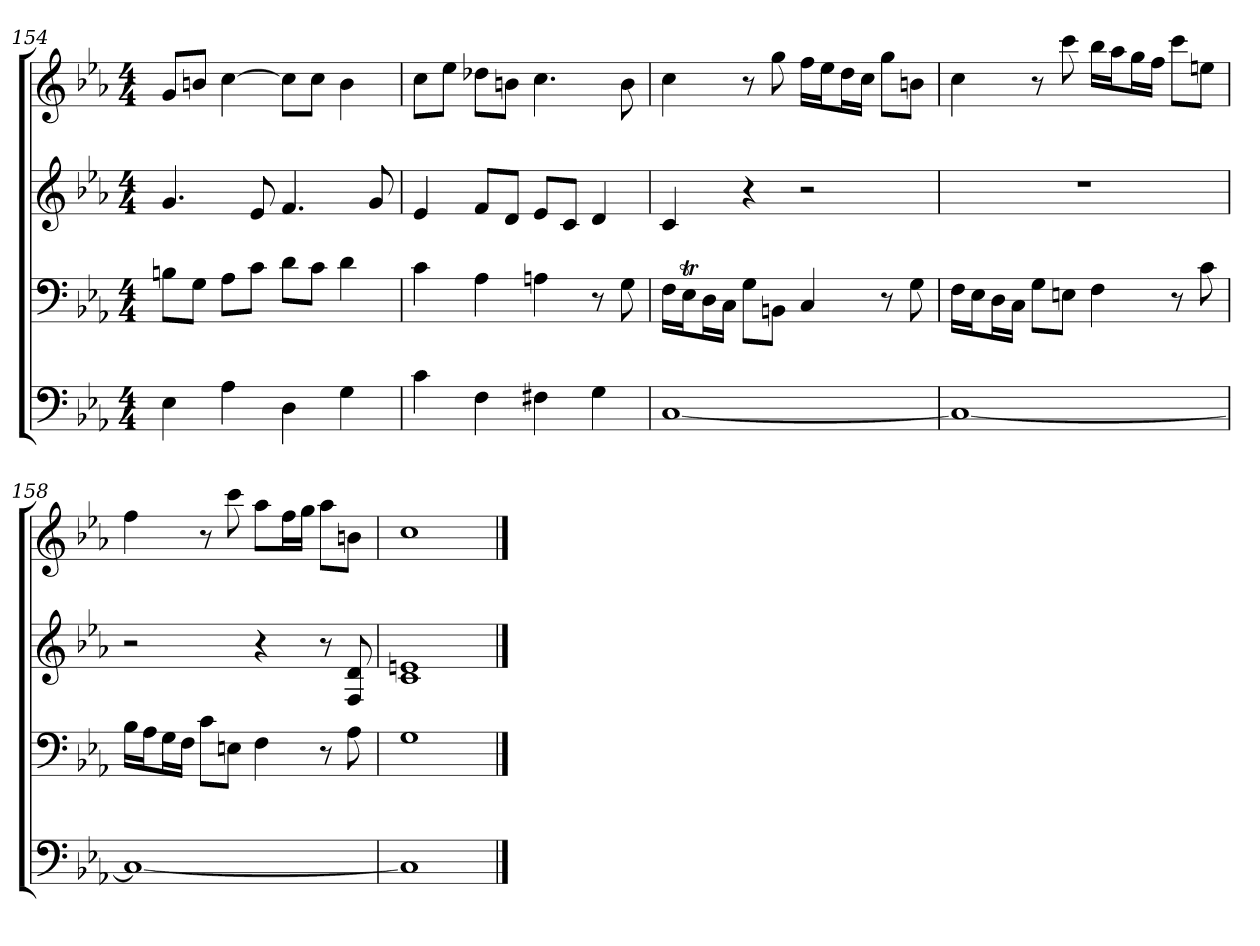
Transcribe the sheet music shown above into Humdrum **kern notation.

**kern	**kern	**kern	**kern
*part4	*part3	*part2	*part1
*staff4	*staff3	*staff2	*staff1
*k[b-e-a-]	*k[b-e-a-]	*k[b-e-a-]	*k[b-e-a-]
*M4/4	*M4/4	*M4/4	*M4/4
=154	=154	=154	=154
4E-	8BnL	4.g	8gL
.	8GJ	.	8bnJ
4A-	8A-L	.	[4cc
.	8cJ	8e-	.
4D	8dL	4.f	8ccL]
.	8cJ	.	8ccJ
4G	4d	.	4b
.	.	8g	.
=155	=155	=155	=155
4c	4c	4e-	8ccL
.	.	.	8ee-J
4F	4A-	8fL	8dd-XL
.	.	8dJ	8bnJ
4F#X	4An	8e-L	4.cc
.	.	8cJ	.
4G	8r	4d	.
.	8G	.	8b
=156	=156	=156	=156
[1C	16FLL	4c	4cc
.	16E-TJ	.	.
.	16DL	.	.
.	16CJJ	.	.
.	8GL	4r	8r
.	8BBnJ	.	8gg
.	4C	2r	16ffLL
.	.	.	16ee-J
.	.	.	16ddL
.	.	.	16ccJJ
.	8r	.	8ggL
.	8G	.	8bnJ
=157	=157	=157	=157
1C_	16FLL	1r	4cc
.	16E-J	.	.
.	16DL	.	.
.	16CJJ	.	.
.	8GL	.	8r
.	8EnJ	.	8ccc
.	4F	.	16bb-LL
.	.	.	16aa-J
.	.	.	16ggL
.	.	.	16ffJJ
.	8r	.	8cccL
.	8c	.	8eenJ
=158	=158	=158	=158
1C_	16B-LL	2r	4ff
.	16A-J	.	.
.	16GL	.	.
.	16FJJ	.	.
.	8cL	.	8r
.	8EnJ	.	8ccc
.	4F	4r	8aa-L
.	.	.	16ffL
.	.	.	16ggJJ
.	8r	8r	8aa-L
.	8A-	8F 8d	8bnJ
=159	=159	=159	=159
1C]	1G	1c 1en	1cc
==	==	==	==
*-	*-	*-	*-
